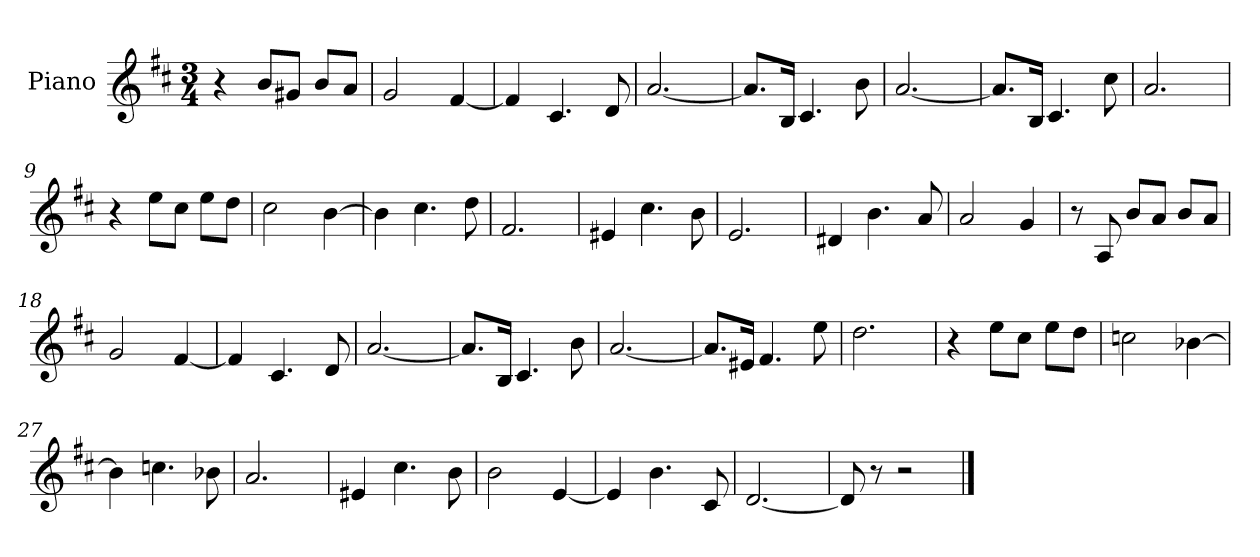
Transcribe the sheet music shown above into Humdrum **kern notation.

**kern
*part1
*staff1
*I"Piano
*I'Pno
*clefG2
*k[f#c#]
*M3/4
=1
4r
8b/L
8g#X/J
8b/L
8a/J
=2
2g/
[4f#/
=3
4f#/]
4.c#/
8d/
=4
[2.a/
=5
8.a/L]
16B/Jk
4.c#/
8b\
=6
[2.a/
=7
8.a/L]
16B/Jk
4.c#/
8cc#\
=8
2.a/
=9
4r
8ee\L
8cc#\J
8ee\L
8dd\J
=10
2cc#\
[4b\
=11
4b\]
4.cc#\
8dd\
=12
2.f#/
=13
4e#X/
4.cc#\
8b\
=14
2.e/
=15
4d#X/
4.b\
8a/
=16
2a/
4g/
=17
8r
8A/
8b/L
8a/J
8b/L
8a/J
=18
2g/
[4f#/
=19
4f#/]
4.c#/
8d/
=20
[2.a/
=21
8.a/L]
16B/Jk
4.c#/
8b\
=22
[2.a/
=23
8.a/L]
16e#X/Jk
4.f#/
8ee\
=24
2.dd\
=25
4r
8ee\L
8cc#\J
8ee\L
8dd\J
=26
2ccn\
[4b-X\
=27
4b-\]
4.ccn\
8b-X\
=28
2.a/
=29
4e#X/
4.cc#\
8b\
=30
2b\
[4e/
=31
4e/]
4.b\
8c#/
=32
[2.d/
=33
8d/]
8r
2r
==
*-
